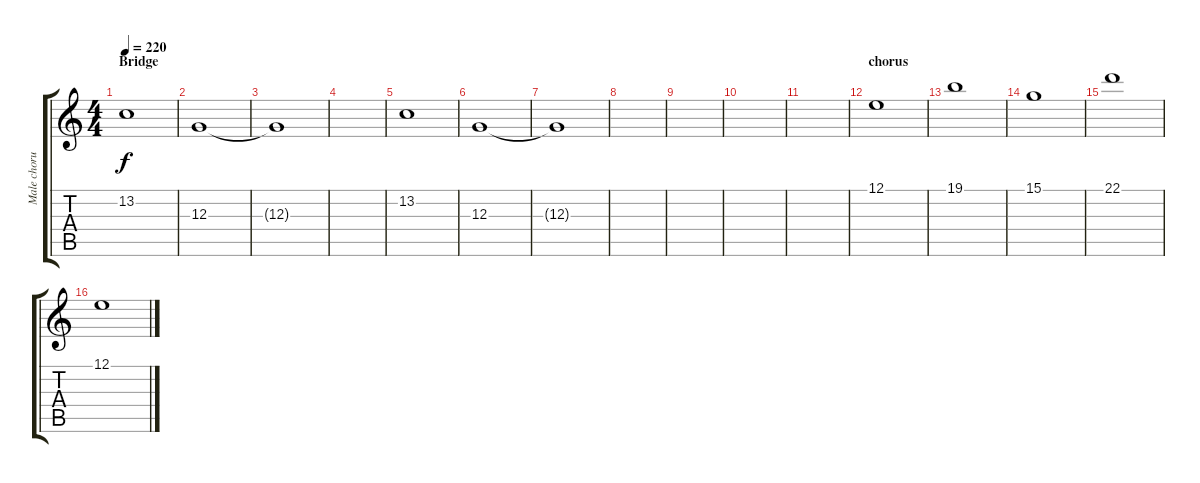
\track ("Male chorus" "Male choru") {instrument choiraahs}
\staff {score tabs}
\tuning (E4 B3 G3 D3 A2 E2) {hide}
\ts (4 4)
\section ("" "Bridge")
\tempo 220
\clef g2
\ks c
13.2.1{dy f} |
12.3.1 |
12.3{t}.1 |
|
13.2.1 |
12.3.1 |
12.3{t}.1 |
|
|
|
|
\section ("" "chorus")
12.1.1 |
19.1.1 |
15.1.1 |
22.1.1 |
12.1.1
